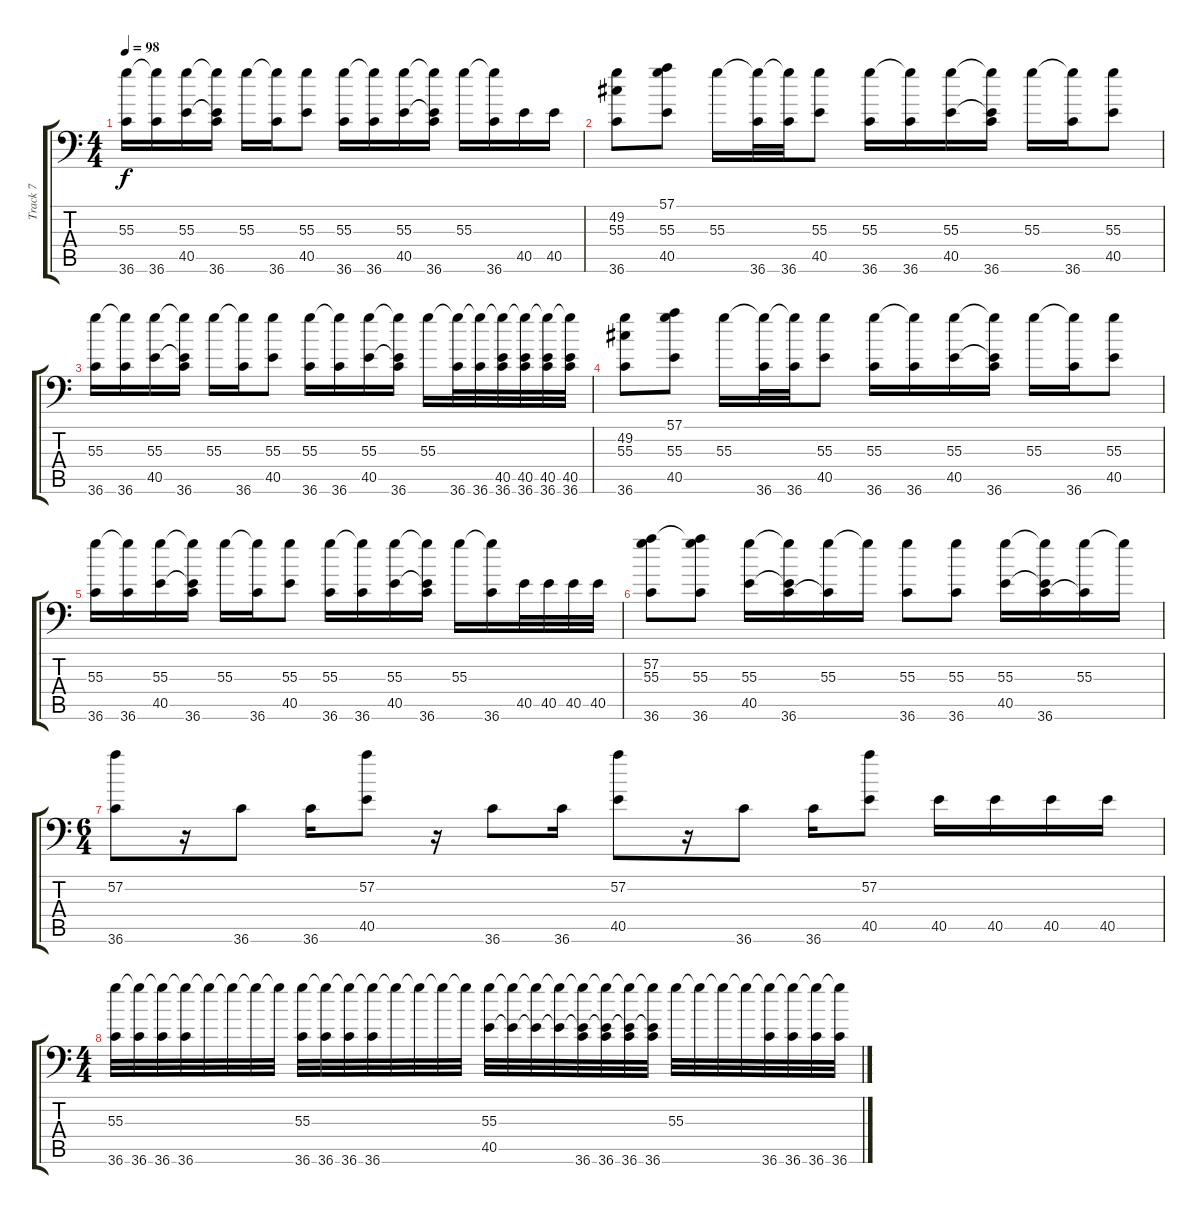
\track ("Track 7" "Track 7") {instrument acousticgrandpiano}
\staff {score tabs}
\tuning (C-1 C-1 C-1 C-1 C-1 C-1) {hide}
\ts (4 4)
\tempo 98
\clef f4
\ks c
(55.3 36.6).16{dy f} (55.3{t} 36.6).16 (55.3 40.5).16 (55.3{t} 40.5{t} 36.6).16 55.3.16 (55.3{t} 36.6).16 (55.3 40.5).8 (55.3 36.6).16 (55.3{t} 36.6).16 (55.3 40.5).16 (55.3{t} 40.5{t} 36.6).16 55.3.16 (55.3{t} 36.6).16 40.5.16 40.5.16 |
(49.2 55.3 36.6).8 (57.1 55.3 40.5).8 55.3.16 (55.3{t} 36.6).32 (55.3{t} 36.6).32 (55.3 40.5).8 (55.3 36.6).16 (55.3{t} 36.6).16 (55.3 40.5).16 (55.3{t} 40.5{t} 36.6).16 55.3.16 (55.3{t} 36.6).16 (55.3 40.5).8 |
(55.3 36.6).16 (55.3{t} 36.6).16 (55.3 40.5).16 (55.3{t} 40.5{t} 36.6).16 55.3.16 (55.3{t} 36.6).16 (55.3 40.5).8 (55.3 36.6).16 (55.3{t} 36.6).16 (55.3 40.5).16 (55.3{t} 40.5{t} 36.6).16 55.3.16 (55.3{t} 36.6).32 (55.3{t} 36.6).32 (55.3{t} 40.5 36.6).32 (55.3{t} 40.5 36.6).32 (55.3{t} 40.5 36.6).32 (55.3{t} 40.5 36.6).32 |
(49.2 55.3 36.6).8 (57.1 55.3 40.5).8 55.3.16 (55.3{t} 36.6).32 (55.3{t} 36.6).32 (55.3 40.5).8 (55.3 36.6).16 (55.3{t} 36.6).16 (55.3 40.5).16 (55.3{t} 40.5{t} 36.6).16 55.3.16 (55.3{t} 36.6).16 (55.3 40.5).8 |
(55.3 36.6).16 (55.3{t} 36.6).16 (55.3 40.5).16 (55.3{t} 40.5{t} 36.6).16 55.3.16 (55.3{t} 36.6).16 (55.3 40.5).8 (55.3 36.6).16 (55.3{t} 36.6).16 (55.3 40.5).16 (55.3{t} 40.5{t} 36.6).16 55.3.16 (55.3{t} 36.6).16 40.5.32 40.5.32 40.5.32 40.5.32 |
(57.2 55.3 36.6).8 (57.2{t} 55.3 36.6).8 (55.3 40.5).16 (55.3{t} 40.5{t} 36.6).16 (55.3 36.6{t}).16 55.3{t}.16 (55.3 36.6).8 (55.3 36.6).8 (55.3 40.5).16 (55.3{t} 40.5{t} 36.6).16 (55.3 36.6{t}).16 55.3{t}.16 |
\ts (6 4)
(57.2 36.6).8 r.16 36.6.8 36.6.16 (57.2 40.5).8 r.16 36.6.8 36.6.16 (57.2 40.5).8 r.16 36.6.8 36.6.16 (57.2 40.5).8 40.5.16 40.5.16 40.5.16 40.5.16 |
\ts (4 4)
(55.3 36.6).32 (55.3{t} 36.6).32 (55.3{t} 36.6).32 (55.3{t} 36.6).32 55.3{t}.32 55.3{t}.32 55.3{t}.32 55.3{t}.32 (55.3 36.6).32 (55.3{t} 36.6).32 (55.3{t} 36.6).32 (55.3{t} 36.6).32 55.3{t}.32 55.3{t}.32 55.3{t}.32 55.3{t}.32 (55.3 40.5).32 (55.3{t} 40.5{t}).32 (55.3{t} 40.5{t}).32 (55.3{t} 40.5{t}).32 (55.3{t} 40.5{t} 36.6).32 (55.3{t} 40.5{t} 36.6).32 (55.3{t} 40.5{t} 36.6).32 (55.3{t} 40.5{t} 36.6).32 55.3.32 55.3{t}.32 55.3{t}.32 55.3{t}.32 (55.3{t} 36.6).32 (55.3{t} 36.6).32 (55.3{t} 36.6).32 (55.3{t} 36.6).32
